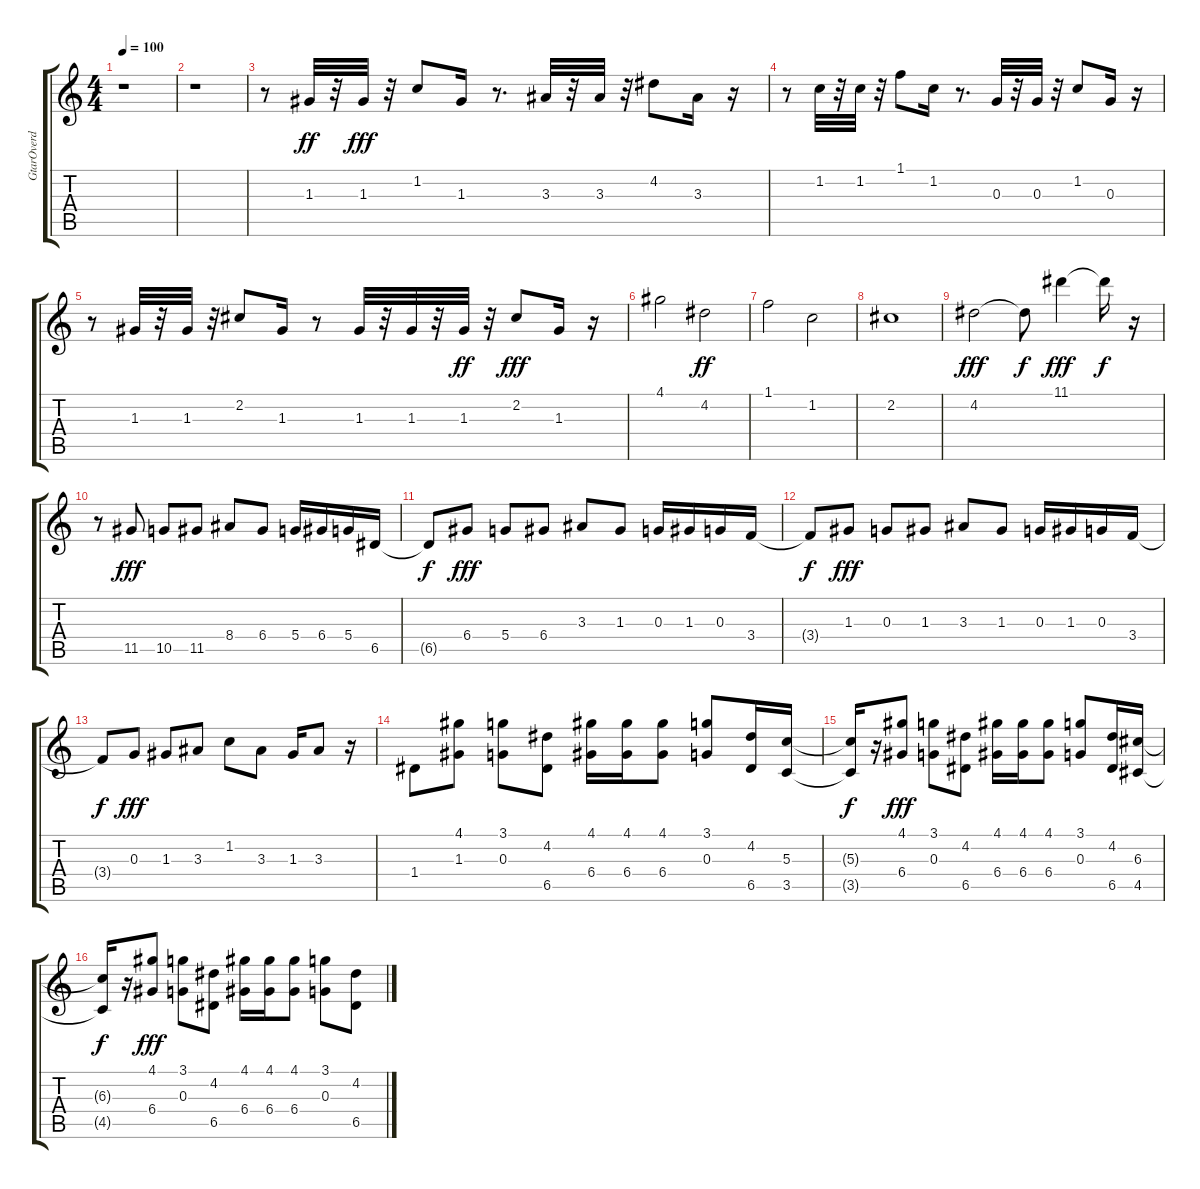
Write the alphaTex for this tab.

\track ("GtarOverd" "GtarOverd") {instrument overdrivenguitar}
\staff {score tabs}
\tuning (E4 B3 G3 D3 A2 E2) {hide}
\ts (4 4)
\tempo 100
\clef g2
\ks c
r.1{dy ff} |
r.1 |
r.8 1.3.32 r.32 1.3.32{dy fff} r.32 1.2.8 1.3.16 r.8{d} 3.3.32 r.32 3.3.32 r.32 4.2.8 3.3.16 r.16 |
r.8 1.2.32 r.32 1.2.32 r.32 1.1.8 1.2.16 r.8{d} 0.3.32 r.32 0.3.32 r.32 1.2.8 0.3.16 r.16 |
r.8 1.3.32 r.32 1.3.32 r.32 2.2.8 1.3.16 r.8 1.3.32 r.32 1.3.32 r.32 1.3.32{dy ff} r.32 2.2.8{dy fff} 1.3.16 r.16 |
4.1.2 4.2.2{dy ff} |
1.1.2 1.2.2 |
2.2.1 |
4.2.2{dy fff} 4.2{t}.8{dy f} 11.1.4{dy fff} 11.1{t}.16{dy f} r.16 |
r.8 11.5.8{dy fff} 10.5.8 11.5.8 8.4.8 6.4.8 5.4.16 6.4.16 5.4.16 6.5.16 |
6.5{t}.8{dy f} 6.4.8{dy fff} 5.4.8 6.4.8 3.3.8 1.3.8 0.3.16 1.3.16 0.3.16 3.4.16 |
3.4{t}.8{dy f} 1.3.8{dy fff} 0.3.8 1.3.8 3.3.8 1.3.8 0.3.16 1.3.16 0.3.16 3.4.16 |
3.4{t}.8{dy f} 0.3.8{dy fff} 1.3.8 3.3.8 1.2.8 3.3.8 1.3.16 3.3.8 r.16 |
1.4.8 (4.1 1.3).8 (3.1 0.3).8 (4.2 6.5).8 (4.1 6.4).16 (4.1 6.4).16 (4.1 6.4).8 (3.1 0.3).8 (4.2 6.5).16 (5.3 3.5).16 |
(5.3{t} 3.5{t}).16{dy f} r.16 (4.1 6.4).8{dy fff} (3.1 0.3).8 (4.2 6.5).8 (4.1 6.4).16 (4.1 6.4).16 (4.1 6.4).8 (3.1 0.3).8 (4.2 6.5).16 (6.3 4.5).16 |
(6.3{t} 4.5{t}).16{dy f} r.16 (4.1 6.4).8{dy fff} (3.1 0.3).8 (4.2 6.5).8 (4.1 6.4).16 (4.1 6.4).16 (4.1 6.4).8 (3.1 0.3).8 (4.2 6.5).8
